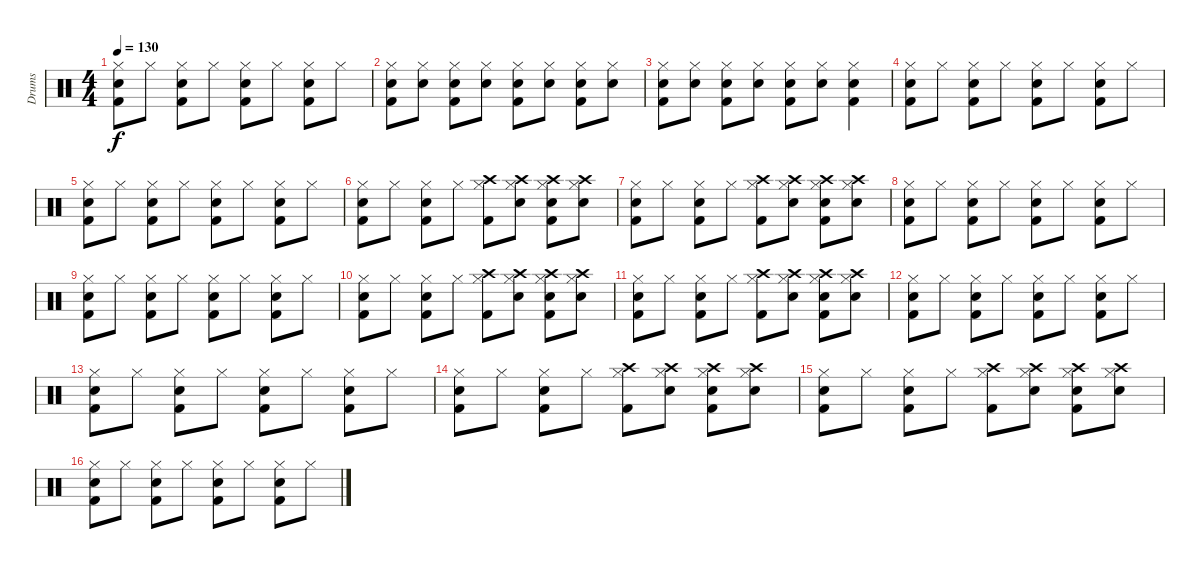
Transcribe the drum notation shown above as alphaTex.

\track ("Drums" "Drums") {instrument percussion}
\staff {score}
\articulation defaults
\ts (4 4)
\tempo 130
\clef neutral
\ks c
("Hi-Hat (closed)" "Electric Snare (hit)" "Kick (hit) 2").8{dy f} "Hi-Hat (closed)".8 ("Hi-Hat (closed)" "Electric Snare (hit)" "Kick (hit) 2").8 "Hi-Hat (closed)".8 ("Hi-Hat (closed)" "Electric Snare (hit)" "Kick (hit) 2").8 "Hi-Hat (closed)".8 ("Hi-Hat (closed)" "Electric Snare (hit)" "Kick (hit) 2").8 "Hi-Hat (closed)".8 |
("Hi-Hat (closed)" "Electric Snare (hit)" "Kick (hit) 2").8 ("Hi-Hat (closed)" "Electric Snare (hit)").8 ("Hi-Hat (closed)" "Electric Snare (hit)" "Kick (hit) 2").8 ("Hi-Hat (closed)" "Electric Snare (hit)").8 ("Hi-Hat (closed)" "Electric Snare (hit)" "Kick (hit) 2").8 ("Hi-Hat (closed)" "Electric Snare (hit)").8 ("Hi-Hat (closed)" "Electric Snare (hit)" "Kick (hit) 2").8 ("Hi-Hat (closed)" "Electric Snare (hit)").8 |
("Hi-Hat (closed)" "Electric Snare (hit)" "Kick (hit) 2").8 ("Hi-Hat (closed)" "Electric Snare (hit)").8 ("Hi-Hat (closed)" "Electric Snare (hit)" "Kick (hit) 2").8 ("Hi-Hat (closed)" "Electric Snare (hit)").8 ("Hi-Hat (closed)" "Electric Snare (hit)" "Kick (hit) 2").8 ("Hi-Hat (closed)" "Electric Snare (hit)").8 ("Hi-Hat (closed)" "Electric Snare (hit)" "Kick (hit) 2").4 |
("Hi-Hat (closed)" "Electric Snare (hit)" "Kick (hit) 2").8 "Hi-Hat (closed)".8 ("Hi-Hat (closed)" "Electric Snare (hit)" "Kick (hit) 2").8 "Hi-Hat (closed)".8 ("Hi-Hat (closed)" "Electric Snare (hit)" "Kick (hit) 2").8 "Hi-Hat (closed)".8 ("Hi-Hat (closed)" "Electric Snare (hit)" "Kick (hit) 2").8 "Hi-Hat (closed)".8 |
("Hi-Hat (closed)" "Electric Snare (hit)" "Kick (hit) 2").8 "Hi-Hat (closed)".8 ("Hi-Hat (closed)" "Electric Snare (hit)" "Kick (hit) 2").8 "Hi-Hat (closed)".8 ("Hi-Hat (closed)" "Electric Snare (hit)" "Kick (hit) 2").8 "Hi-Hat (closed)".8 ("Hi-Hat (closed)" "Electric Snare (hit)" "Kick (hit) 2").8 "Hi-Hat (closed)".8 |
("Hi-Hat (closed)" "Electric Snare (hit)" "Kick (hit) 2").8 "Hi-Hat (closed)".8 ("Hi-Hat (closed)" "Electric Snare (hit)" "Kick (hit) 2").8 "Hi-Hat (closed)".8 ("Hi-Hat (closed)" "Crash high (hit)" "Kick (hit) 2").8 ("Hi-Hat (closed)" "Crash high (hit)" "Electric Snare (hit)").8 ("Hi-Hat (closed)" "Crash high (hit)" "Electric Snare (hit)" "Kick (hit) 2").8 ("Hi-Hat (closed)" "Crash high (hit)" "Electric Snare (hit)").8 |
("Hi-Hat (closed)" "Electric Snare (hit)" "Kick (hit) 2").8 "Hi-Hat (closed)".8 ("Hi-Hat (closed)" "Electric Snare (hit)" "Kick (hit) 2").8 "Hi-Hat (closed)".8 ("Hi-Hat (closed)" "Crash high (hit)" "Kick (hit) 2").8 ("Hi-Hat (closed)" "Crash high (hit)" "Electric Snare (hit)").8 ("Hi-Hat (closed)" "Crash high (hit)" "Electric Snare (hit)" "Kick (hit) 2").8 ("Hi-Hat (closed)" "Crash high (hit)" "Electric Snare (hit)").8 |
("Hi-Hat (closed)" "Electric Snare (hit)" "Kick (hit) 2").8 "Hi-Hat (closed)".8 ("Hi-Hat (closed)" "Electric Snare (hit)" "Kick (hit) 2").8 "Hi-Hat (closed)".8 ("Hi-Hat (closed)" "Electric Snare (hit)" "Kick (hit) 2").8 "Hi-Hat (closed)".8 ("Hi-Hat (closed)" "Electric Snare (hit)" "Kick (hit) 2").8 "Hi-Hat (closed)".8 |
("Hi-Hat (closed)" "Electric Snare (hit)" "Kick (hit) 2").8 "Hi-Hat (closed)".8 ("Hi-Hat (closed)" "Electric Snare (hit)" "Kick (hit) 2").8 "Hi-Hat (closed)".8 ("Hi-Hat (closed)" "Electric Snare (hit)" "Kick (hit) 2").8 "Hi-Hat (closed)".8 ("Hi-Hat (closed)" "Electric Snare (hit)" "Kick (hit) 2").8 "Hi-Hat (closed)".8 |
("Hi-Hat (closed)" "Electric Snare (hit)" "Kick (hit) 2").8 "Hi-Hat (closed)".8 ("Hi-Hat (closed)" "Electric Snare (hit)" "Kick (hit) 2").8 "Hi-Hat (closed)".8 ("Hi-Hat (closed)" "Crash high (hit)" "Kick (hit) 2").8 ("Hi-Hat (closed)" "Crash high (hit)" "Electric Snare (hit)").8 ("Hi-Hat (closed)" "Crash high (hit)" "Electric Snare (hit)" "Kick (hit) 2").8 ("Hi-Hat (closed)" "Crash high (hit)" "Electric Snare (hit)").8 |
("Hi-Hat (closed)" "Electric Snare (hit)" "Kick (hit) 2").8 "Hi-Hat (closed)".8 ("Hi-Hat (closed)" "Electric Snare (hit)" "Kick (hit) 2").8 "Hi-Hat (closed)".8 ("Hi-Hat (closed)" "Crash high (hit)" "Kick (hit) 2").8 ("Hi-Hat (closed)" "Crash high (hit)" "Electric Snare (hit)").8 ("Hi-Hat (closed)" "Crash high (hit)" "Electric Snare (hit)" "Kick (hit) 2").8 ("Hi-Hat (closed)" "Crash high (hit)" "Electric Snare (hit)").8 |
("Hi-Hat (closed)" "Electric Snare (hit)" "Kick (hit) 2").8 "Hi-Hat (closed)".8 ("Hi-Hat (closed)" "Electric Snare (hit)" "Kick (hit) 2").8 "Hi-Hat (closed)".8 ("Hi-Hat (closed)" "Electric Snare (hit)" "Kick (hit) 2").8 "Hi-Hat (closed)".8 ("Hi-Hat (closed)" "Electric Snare (hit)" "Kick (hit) 2").8 "Hi-Hat (closed)".8 |
("Hi-Hat (closed)" "Electric Snare (hit)" "Kick (hit) 2").8 "Hi-Hat (closed)".8 ("Hi-Hat (closed)" "Electric Snare (hit)" "Kick (hit) 2").8 "Hi-Hat (closed)".8 ("Hi-Hat (closed)" "Electric Snare (hit)" "Kick (hit) 2").8 "Hi-Hat (closed)".8 ("Hi-Hat (closed)" "Electric Snare (hit)" "Kick (hit) 2").8 "Hi-Hat (closed)".8 |
("Hi-Hat (closed)" "Electric Snare (hit)" "Kick (hit) 2").8 "Hi-Hat (closed)".8 ("Hi-Hat (closed)" "Electric Snare (hit)" "Kick (hit) 2").8 "Hi-Hat (closed)".8 ("Hi-Hat (closed)" "Crash high (hit)" "Kick (hit) 2").8 ("Hi-Hat (closed)" "Crash high (hit)" "Electric Snare (hit)").8 ("Hi-Hat (closed)" "Crash high (hit)" "Electric Snare (hit)" "Kick (hit) 2").8 ("Hi-Hat (closed)" "Crash high (hit)" "Electric Snare (hit)").8 |
("Hi-Hat (closed)" "Electric Snare (hit)" "Kick (hit) 2").8 "Hi-Hat (closed)".8 ("Hi-Hat (closed)" "Electric Snare (hit)" "Kick (hit) 2").8 "Hi-Hat (closed)".8 ("Hi-Hat (closed)" "Crash high (hit)" "Kick (hit) 2").8 ("Hi-Hat (closed)" "Crash high (hit)" "Electric Snare (hit)").8 ("Hi-Hat (closed)" "Crash high (hit)" "Electric Snare (hit)" "Kick (hit) 2").8 ("Hi-Hat (closed)" "Crash high (hit)" "Electric Snare (hit)").8 |
("Hi-Hat (closed)" "Electric Snare (hit)" "Kick (hit) 2").8 "Hi-Hat (closed)".8 ("Hi-Hat (closed)" "Electric Snare (hit)" "Kick (hit) 2").8 "Hi-Hat (closed)".8 ("Hi-Hat (closed)" "Electric Snare (hit)" "Kick (hit) 2").8 "Hi-Hat (closed)".8 ("Hi-Hat (closed)" "Electric Snare (hit)" "Kick (hit) 2").8 "Hi-Hat (closed)".8
